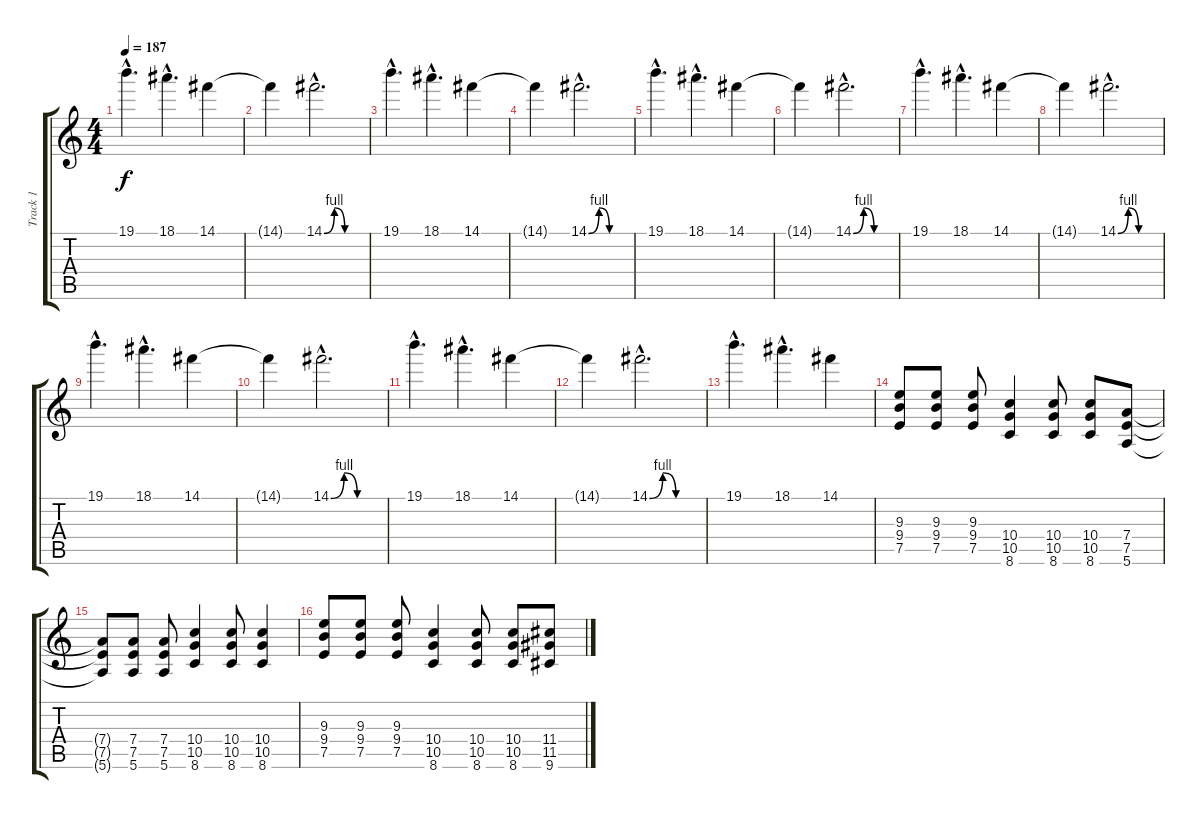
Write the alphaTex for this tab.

\track ("Track 1" "Track 1") {instrument distortionguitar}
\staff {score tabs}
\tuning (E4 B3 G3 D3 A2 E2) {hide}
\ts (4 4)
\tempo 187
\clef g2
\ks c
19.1{hac}.4{d dy f} 18.1{hac}.4{d} 14.1.4 |
14.1{t}.4 14.1{be (custom 0 0 15 4 30 0 45 0 60 0) hac}.2{d} |
19.1{hac}.4{d} 18.1{hac}.4{d} 14.1.4 |
14.1{t}.4 14.1{be (custom 0 0 15 4 30 0 45 0 60 0) hac}.2{d} |
19.1{hac}.4{d} 18.1{hac}.4{d} 14.1.4 |
14.1{t}.4 14.1{be (custom 0 0 15 4 30 0 45 0 60 0) hac}.2{d} |
19.1{hac}.4{d} 18.1{hac}.4{d} 14.1.4 |
14.1{t}.4 14.1{be (custom 0 0 15 4 30 0 45 0 60 0) hac}.2{d} |
19.1{hac}.4{d} 18.1{hac}.4{d} 14.1.4 |
14.1{t}.4 14.1{be (custom 0 0 15 4 30 0 45 0 60 0) hac}.2{d} |
19.1{hac}.4{d} 18.1{hac}.4{d} 14.1.4 |
14.1{t}.4 14.1{be (custom 0 0 15 4 30 0 45 0 60 0) hac}.2{d} |
19.1{hac}.4{d} 18.1{hac}.4{d} 14.1.4 |
(9.3 9.4 7.5).8 (9.3 9.4 7.5).8 (9.3 9.4 7.5).8 (10.4 10.5 8.6).4 (10.4 10.5 8.6).8 (10.4 10.5 8.6).8 (7.4 7.5 5.6).8 |
(7.4{t} 7.5{t} 5.6{t}).8 (7.4 7.5 5.6).8 (7.4 7.5 5.6).8 (10.4 10.5 8.6).4 (10.4 10.5 8.6).8 (10.4 10.5 8.6).4 |
(9.3 9.4 7.5).8 (9.3 9.4 7.5).8 (9.3 9.4 7.5).8 (10.4 10.5 8.6).4 (10.4 10.5 8.6).8 (10.4 10.5 8.6).8 (11.4 11.5 9.6).8
